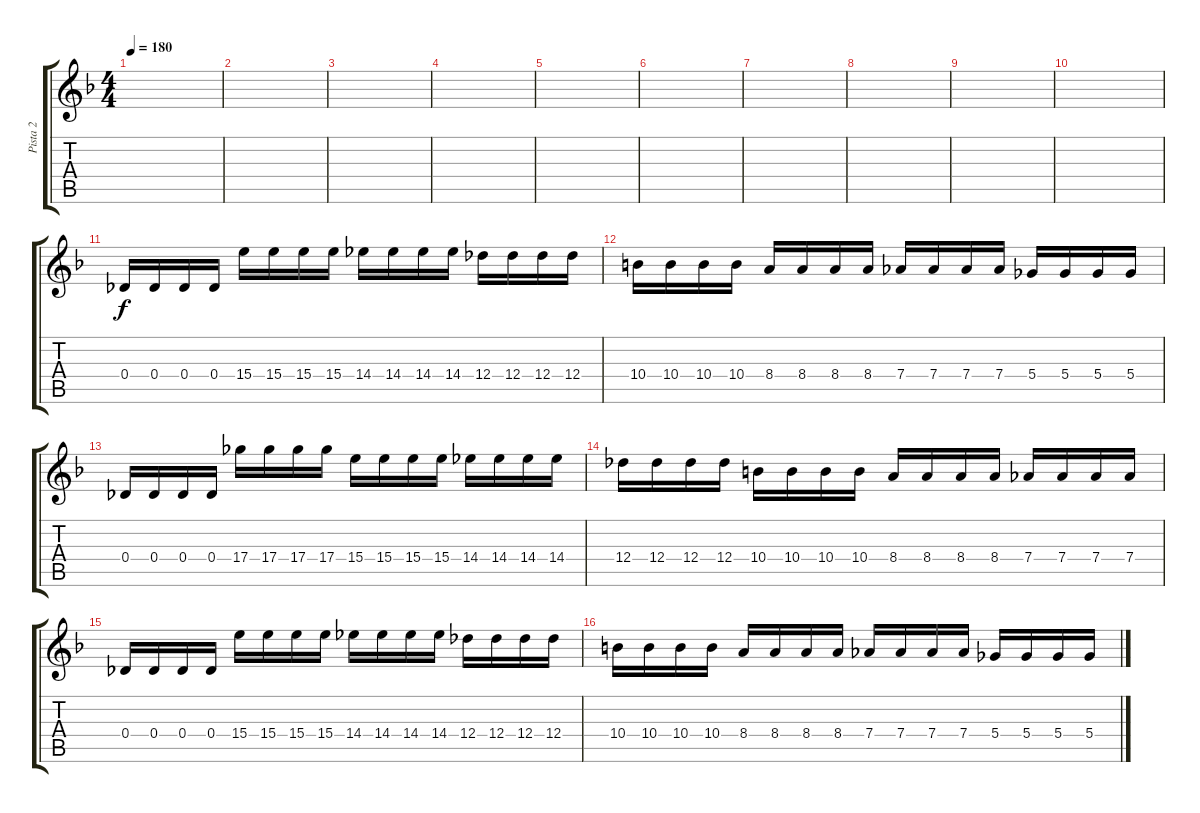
\track ("Pista 2" "Pista 2") {instrument distortionguitar}
\staff {score tabs}
\tuning (Eb4 Bb3 Gb3 Db3 Ab2 Eb2) {hide}
\ts (4 4)
\tempo 180
\clef g2
\ks f
|
|
|
|
|
|
|
|
|
|
0.4.16 0.4.16 0.4.16 0.4.16 15.4.16 15.4.16 15.4.16 15.4.16 14.4.16 14.4.16 14.4.16 14.4.16 12.4.16 12.4.16 12.4.16 12.4.16 |
10.4.16 10.4.16 10.4.16 10.4.16 8.4.16 8.4.16 8.4.16 8.4.16 7.4.16 7.4.16 7.4.16 7.4.16 5.4.16 5.4.16 5.4.16 5.4.16 |
0.4.16 0.4.16 0.4.16 0.4.16 17.4.16 17.4.16 17.4.16 17.4.16 15.4.16 15.4.16 15.4.16 15.4.16 14.4.16 14.4.16 14.4.16 14.4.16 |
12.4.16 12.4.16 12.4.16 12.4.16 10.4.16 10.4.16 10.4.16 10.4.16 8.4.16 8.4.16 8.4.16 8.4.16 7.4.16 7.4.16 7.4.16 7.4.16 |
0.4.16 0.4.16 0.4.16 0.4.16 15.4.16 15.4.16 15.4.16 15.4.16 14.4.16 14.4.16 14.4.16 14.4.16 12.4.16 12.4.16 12.4.16 12.4.16 |
10.4.16 10.4.16 10.4.16 10.4.16 8.4.16 8.4.16 8.4.16 8.4.16 7.4.16 7.4.16 7.4.16 7.4.16 5.4.16 5.4.16 5.4.16 5.4.16
